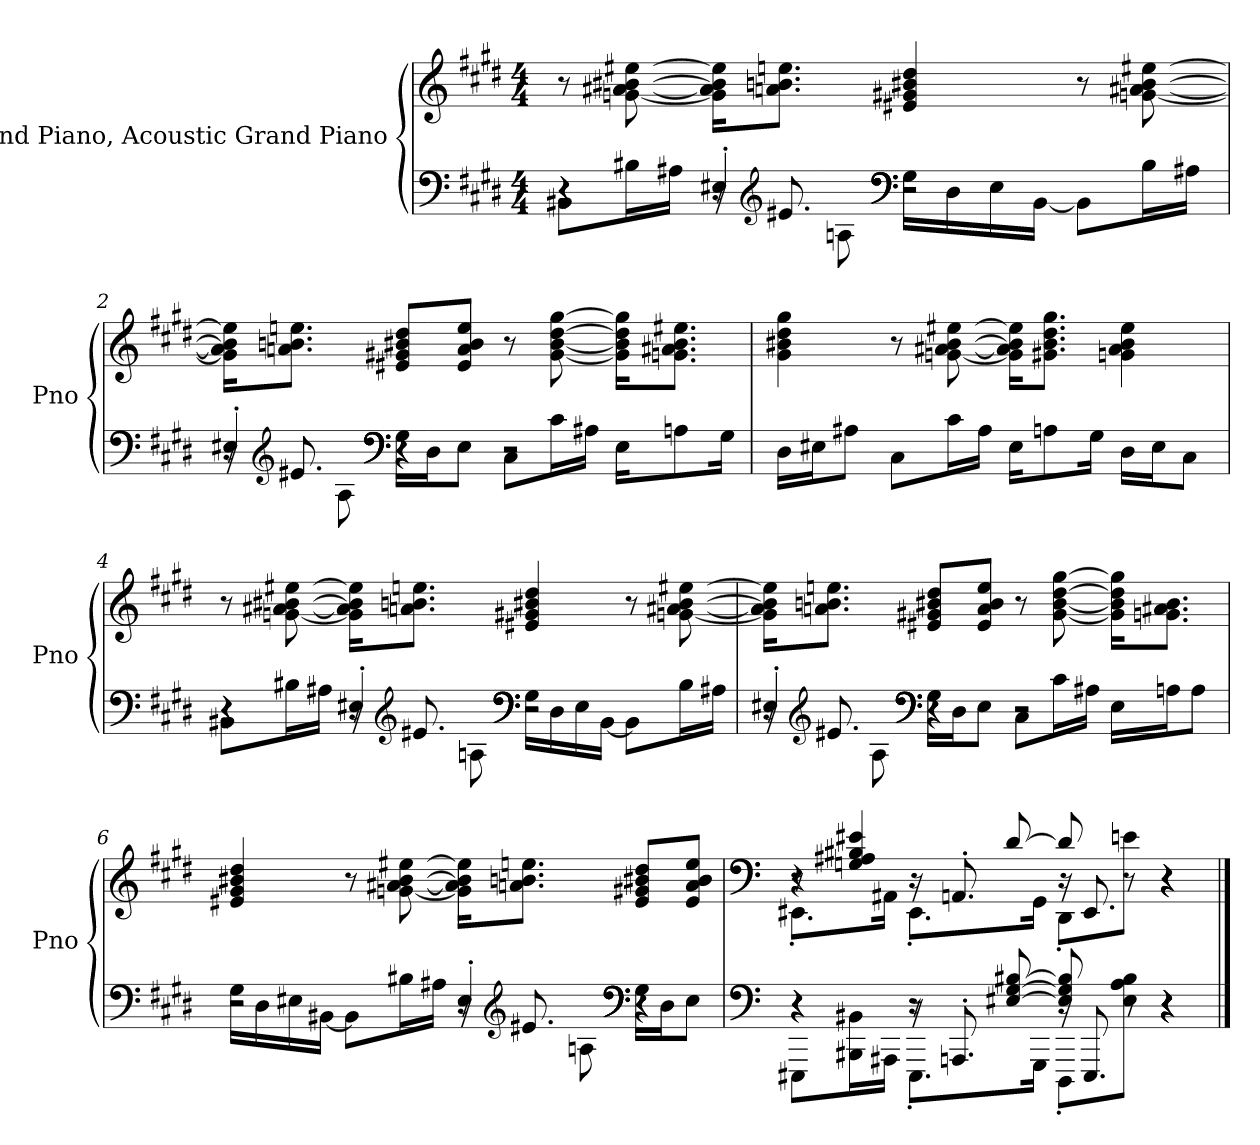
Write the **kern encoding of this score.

**kern	**kern
*part1	*part1
*staff2	*staff1
*I"Grand Piano, Acoustic Grand Piano	*
*I'Pno	*
*clefF4	*clefG2
*k[f#c#g#d#]	*k[f#c#g#d#]
*M4/4	*M4/4
*MM120	*MM120
=1	=1
*^	*
*	*^	*
4r	8BB#Xi\L	4r	8r
.	16B#Xi\L	.	[8gni\ [8a#Xi\ [8b#Xi\ [8ee#Xi\
.	16A#Xi\JJ	.	.
16r	8r	4E#X'i/	16g\] 16a#\] 16b#\] 16ee#\]KL
*clefG2	*	*	*
8.e#Xi/	.	.	8.ani\ 8.bni\ 8.eeni\J
.	8Ani\	.	.
*clefF4	*	*	*
2r	16G#i\LL	2r	4e#Xi/ 4g#Xi/ 4b#Xi/ 4dd#i/
.	16D#i\	.	.
.	16E#i\	.	.
.	[16BB#i\JJ	.	.
.	8BB#\L]	.	8r
.	16B#i\L	.	[8gni\ [8a#Xi\ [8b#i\ [8ee#Xi\
.	16A#Xi\JJ	.	.
!!LO:LB:g=z
=2	=2	=2	=2
16r	8r	4E#X'i/	16g\] 16a#\] 16b#\] 16ee#\]KL
*clefG2	*	*	*
8.e#Xi/	.	.	8.ani\ 8.bni\ 8.eeni\J
.	8Ai\	.	.
*clefF4	*	*	*
4r	16G#i\LL	4r	8e#Xi/ 8g#Xi/ 8b#Xi/ 8dd#i/L
.	16D#i\J	.	.
.	8E#i\J	.	8e#i/ 8ai/ 8b#i/ 8eei/J
2r	8C#i\L	2r	8r
.	16c#i\L	.	[8g#i\ [8b#i\ [8dd#i\ [8gg#i\
.	16A#Xi\JJ	.	.
.	16E#i\KL	.	16g#\] 16b#\] 16dd#\] 16gg#\]KL
.	8Ani\	.	8.gni\ 8.a#Xi\ 8.b#i\ 8.ee#Xi\J
.	16G#i\Jk	.	.
*v	*v	*v	*
=3	=3
16D#i\LL	4g#i\ 4b#Xi\ 4dd#i\ 4gg#i\
16E#Xi\J	.
8A#Xi\J	.
8C#i\L	8r
16c#i\L	[8gni\ [8a#Xi\ [8b#i\ [8ee#Xi\
16A#i\JJ	.
16E#i\KL	16g\] 16a#\] 16b#\] 16ee#\]KL
8Ani\	8.g#Xi\ 8.b#i\ 8.dd#i\ 8.gg#i\J
16G#i\Jk	.
16D#i\LL	4gni\ 4a#i\ 4b#i\ 4ee#i\
16E#i\J	.
8C#i\J	.
!!LO:LB:g=z
=4	=4
*^	*
*	*^	*
4r	8BB#Xj\L	4r	8r
.	16B#Xj\L	.	[8gnj\ [8a#Xj\ [8b#Xj\ [8ee#Xj\
.	16A#Xj\JJ	.	.
16r	8r	4E#X'j/	16g\] 16a#\] 16b#\] 16ee#\]KL
*clefG2	*	*	*
8.e#Xj/	.	.	8.anj\ 8.bni\ 8.eeni\J
.	8Ani\	.	.
*clefF4	*	*	*
2r	16G#i\LL	2r	4e#Xj/ 4g#Xi/ 4b#Xi/ 4dd#i/
.	16D#j\	.	.
.	16E#i\	.	.
.	[16BB#j\JJ	.	.
.	8BB#\L]	.	8r
.	16B#Z\L	.	[8gnZ\ [8a#XZ\ [8b#Z\ [8ee#XZ\
.	16A#XZ\JJ	.	.
=5	=5	=5	=5
16r	8r	4E#X'Z/	16g\] 16a#\] 16b#\] 16ee#\]KL
*clefG2	*	*	*
8.e#XZ/	.	.	8.anZ\ 8.bnZ\ 8.eenZ\J
.	8AZ\	.	.
*clefF4	*	*	*
4r	16G#Z\LL	4r	8e#XZ/ 8g#XZ/ 8b#XZ/ 8dd#Z/L
.	16D#Z\J	.	.
.	8E#Z\J	.	8e#Z/ 8aZ/ 8b#Z/ 8eeZ/J
2r	8C#j\L	2r	8r
.	16c#j\L	.	[8g#j\ [8b#j\ [8dd#Z\ [8gg#Z\
.	16A#Xj\JJ	.	.
.	16E#Z\LL	.	16g#\] 16b#\] 16dd#\] 16gg#\]KL
.	16AnZ\J	.	8.gnZ\ 8.a#Xj\ 8.b#j\J
.	8Ai\J	.	.
!!LO:LB:g=z
=6	=6	=6	=6
2r	16G#i\LL	2r	4e#Xi/ 4g#i/ 4b#Xi/ 4dd#i/
.	16D#i\	.	.
.	16E#Xi\	.	.
.	[16BB#Xi\JJ	.	.
.	8BB#\L]	.	8r
.	16B#Xi\L	.	[8gni\ [8a#Xi\ [8b#i\ [8ee#Xi\
.	16A#Xi\JJ	.	.
16r	8r	4E#'i/	16g\] 16a#\] 16b#\] 16ee#\]KL
*clefG2	*	*	*
8.e#Xi/	.	.	8.ani\ 8.bni\ 8.eeni\J
.	8Ani\	.	.
*clefF4	*	*	*
4r	16G#i\LL	4r	8e#i/ 8g#Xi/ 8b#Xi/ 8dd#i/L
.	16D#i\J	.	.
.	8E#i\J	.	8e#i/ 8ai/ 8b#i/ 8eei/J
!!LO:LB:g=z
=7	=7	=7	=7
*clefF4	*	*	*clefF4
*	*	*	*^
*	*	*	*	*^
4r	8EEE#Xi\L	4r	8r	8.EE#X'i\L	4r
.	16BBB#Xi\ 16BB#Xi\L	.	4Gni/ 4A#Xi/ 4B#Xi/ 4e#Xi/	.	.
.	16AAA#Xi\JJ	.	.	16AA#Xi\Jk	.
8r	8.EEE#'i\L	16r	.	8.EE#'i\L	16r
.	.	8.AAAn'i/	.	.	8.AAn'i/
[8E#Xi/ [8G#i/ [8B#Xi/	.	.	[8d#i/	.	.
.	16GGG#i\Jk	.	.	16GG#i\Jk	.
8E#/] 8G#/] 8B#/]	8DDD#'i\L	16r	8d#/]	8DD#'i\L	16r
.	.	8.EEE#i/	.	.	8.EE#i/
8r	8E#i\ 8Ai\ 8B#i\J	.	8r	8eni\J	.
4r	4r	4r	4r	4r	4r
*v	*v	*v	*	*	*
*	*v	*v	*v
==	==
*-	*-
